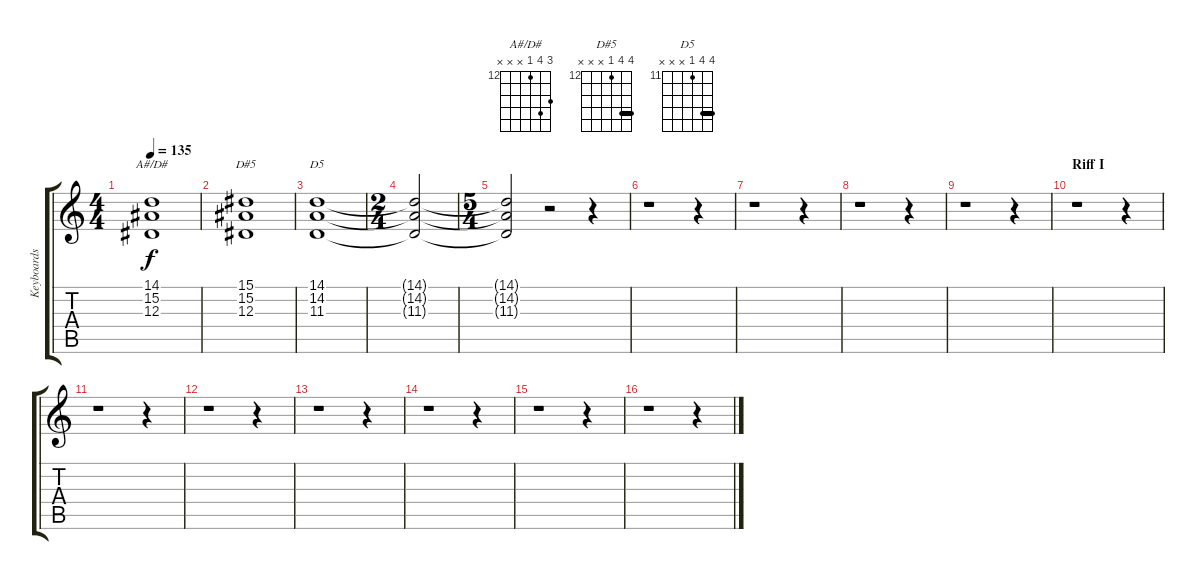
\track ("Keyboards I - Strings" "Keyboards ") {instrument stringensemble1}
\staff {score tabs}
\tuning (C4 G3 Eb3 Bb2 F2 C2) {hide}
\chord ("A#/D#" 14 15 12 x x x) {firstfret 12}
\chord ("D#5" 15 15 12 x x x) {firstfret 12 barre 15}
\chord ("D5" 14 14 11 x x x) {firstfret 11 barre 14}
\ts (4 4)
\tempo 135
\clef g2
\ks c
(14.1 15.2 12.3).1{ch "A#/D#" dy f} |
(15.1 15.2 12.3).1{ch "D#5"} |
(14.1 14.2 11.3).1{ch "D5" volume 0} |
\ts (2 4)
(14.1{t} 14.2{t} 11.3{t}).2 |
\ts (5 4)
(14.1{t} 14.2{t} 11.3{t}).2 r.2 r.4{volume 11} |
r.1 r.4 |
r.1 r.4 |
r.1 r.4 |
r.1 r.4 |
\section ("" "Riff I")
r.1 r.4 |
r.1 r.4 |
r.1 r.4 |
r.1 r.4 |
r.1 r.4 |
r.1 r.4 |
r.1 r.4
